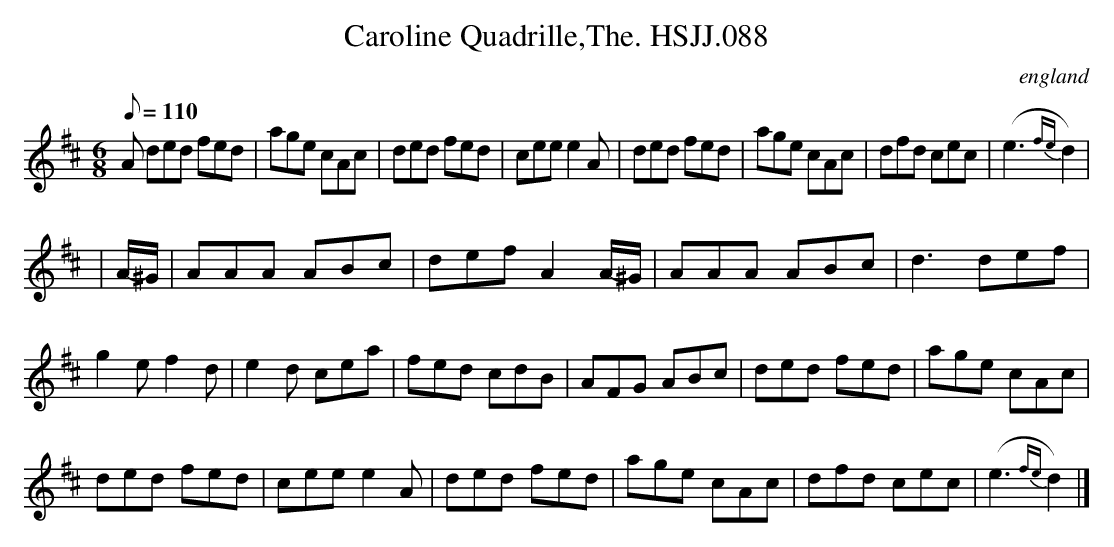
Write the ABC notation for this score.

X:1
T:Caroline Quadrille,The. HSJJ.088
O:england
M:6/8
L:1/8
Q:110
K:D
A ded fed|age cAc|ded fed|ceee2A|ded fed|age cAc|dfd cec|(e3{fe}d2)|
|A/-^G/|AAA ABc|defA2A/-^G/|AAA ABc|d3 def|
g2ef2d|e2d cea|fed cdB|AFG ABc|ded fed|age cAc|
ded fed|ceee2A|ded fed|age cAc|dfd cec|(e3{fe}d2)|]
